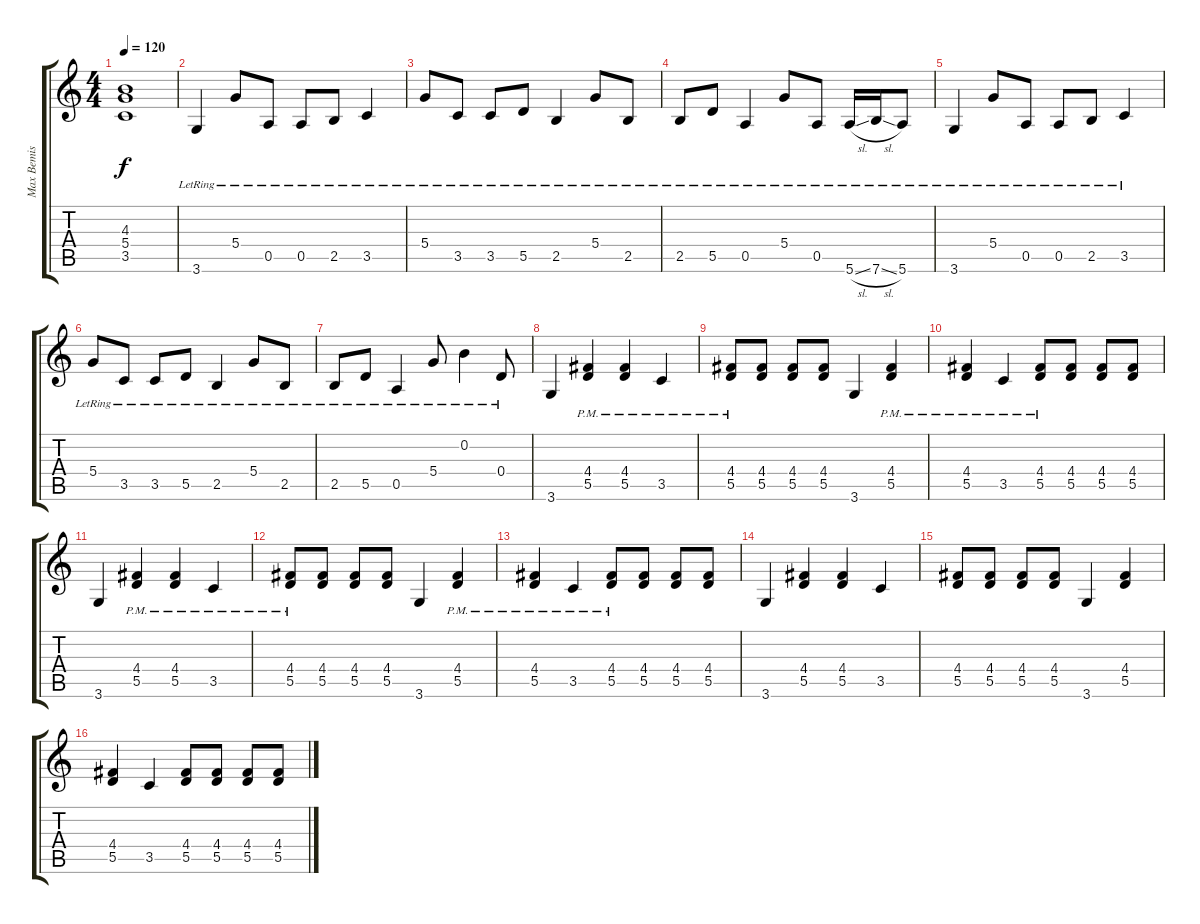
\track ("Max Bemis" "Max Bemis") {instrument acousticguitarsteel}
\staff {score tabs}
\tuning (E4 B3 G3 D3 A2 E2) {hide}
\ts (4 4)
\tempo 120
\clef g2
\ks c
(4.3{t} 5.4{t} 3.5{t}).1{dy f} |
3.6{lr}.4 5.4{lr}.8 0.5{lr}.8 0.5{lr}.8 2.5{lr}.8 3.5{lr}.4 |
5.4{lr}.8 3.5{lr}.8 3.5{lr}.8 5.5{lr}.8 2.5{lr}.4 5.4{lr}.8 2.5{lr}.8 |
2.5{lr}.8 5.5{lr}.8 0.5{lr}.4 5.4{lr}.8 0.5{lr}.8 5.6{sl lr}.16 7.6{sl lr}.16 5.6{lr}.8 |
3.6{lr}.4 5.4{lr}.8 0.5{lr}.8 0.5{lr}.8 2.5{lr}.8 3.5{lr}.4 |
5.4{lr}.8 3.5{lr}.8 3.5{lr}.8 5.5{lr}.8 2.5{lr}.4 5.4{lr}.8 2.5{lr}.8 |
2.5{lr}.8 5.5{lr}.8 0.5{lr}.4 5.4{lr}.8 0.2{lr}.4 0.4{lr}.8 |
3.6.4 (4.4{pm} 5.5{pm}).4 (4.4{pm} 5.5{pm}).4 3.5{pm}.4 |
(4.4{pm} 5.5{pm}).8 (4.4 5.5).8 (4.4 5.5).8 (4.4 5.5).8 3.6.4 (4.4{pm} 5.5{pm}).4 |
(4.4{pm} 5.5{pm}).4 3.5{pm}.4 (4.4{pm} 5.5{pm}).8 (4.4 5.5).8 (4.4 5.5).8 (4.4 5.5).8 |
3.6.4 (4.4{pm} 5.5{pm}).4 (4.4{pm} 5.5{pm}).4 3.5{pm}.4 |
(4.4{pm} 5.5{pm}).8 (4.4 5.5).8 (4.4 5.5).8 (4.4 5.5).8 3.6.4 (4.4{pm} 5.5{pm}).4 |
(4.4{pm} 5.5{pm}).4 3.5{pm}.4 (4.4{pm} 5.5{pm}).8 (4.4 5.5).8 (4.4 5.5).8 (4.4 5.5).8 |
3.6.4 (4.4 5.5).4 (4.4 5.5).4 3.5.4 |
(4.4 5.5).8 (4.4 5.5).8 (4.4 5.5).8 (4.4 5.5).8 3.6.4 (4.4 5.5).4 |
(4.4 5.5).4 3.5.4 (4.4 5.5).8 (4.4 5.5).8 (4.4 5.5).8 (4.4 5.5).8
